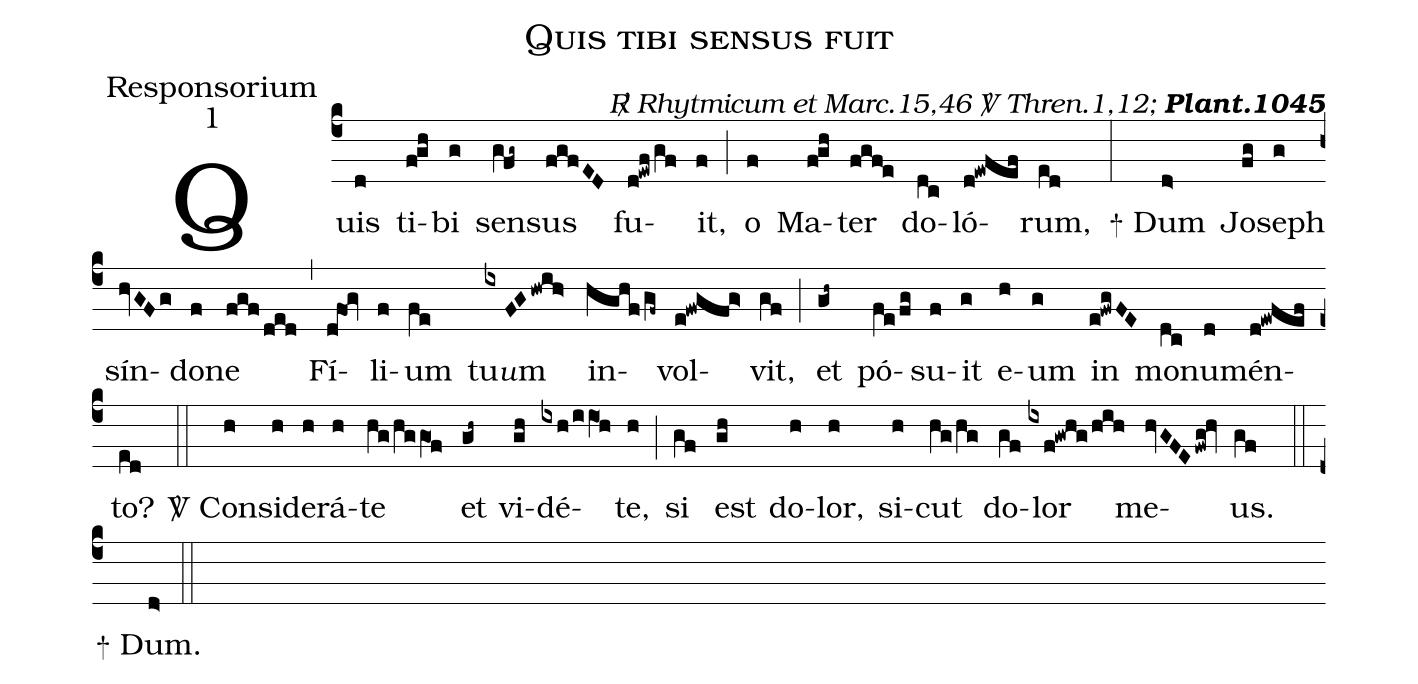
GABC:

name:Quis tibi sensus fuit;
office-part:Responsorium;
mode:1;
commentary:{\itshape\mdseries \Rbar\  Rhytmicum et Marc.15,46 \Vbar\ Thren.1,12;\/} {\bfseries Plant.1045};
%%
(c4) Quis(d) ti(fgh)bi(g) sen(gV!fg~)sus(fgfED) fu(d!ewf/gf)it,(f) (;)
o(f) Ma(fgh)ter(fgf!e) do(dc)ló(d!ewfef)rum,(ed) (:)
<sp>+</sp> Dum(d>) Jo(fg)seph(g) sín(hvGFg)do(f)ne(fgf/ded) (,)
Fí(dfO1!gv)li(f)um(fe) tu<e>u</e>m(ixFGhwih>) in(hghf/gf~)vol(e!fwgfg>)vit,(gf) (;)
et(gh~) pó(fe/fg)su(f)it(g) e(h)um(g) in(e!fwgFE) mo(dc)nu(d)mén(d!ewfef)to?(ed) (::)
<sp>V/</sp> Con(h)si(h)de(h)rá(h)te(hg/hggO1f) et(gh~) vi(gh)dé(ixh/iiO1h)te,(h) (;)
si(gf) est(gh) do(h)lor,(h) si(h)cut(hg/hg) do(gf)lor(ixf!gwhg/hih) me(hvGFEfwg!hv)us.(gf) (::)
<sp>+</sp> Dum.(d>) (::)
